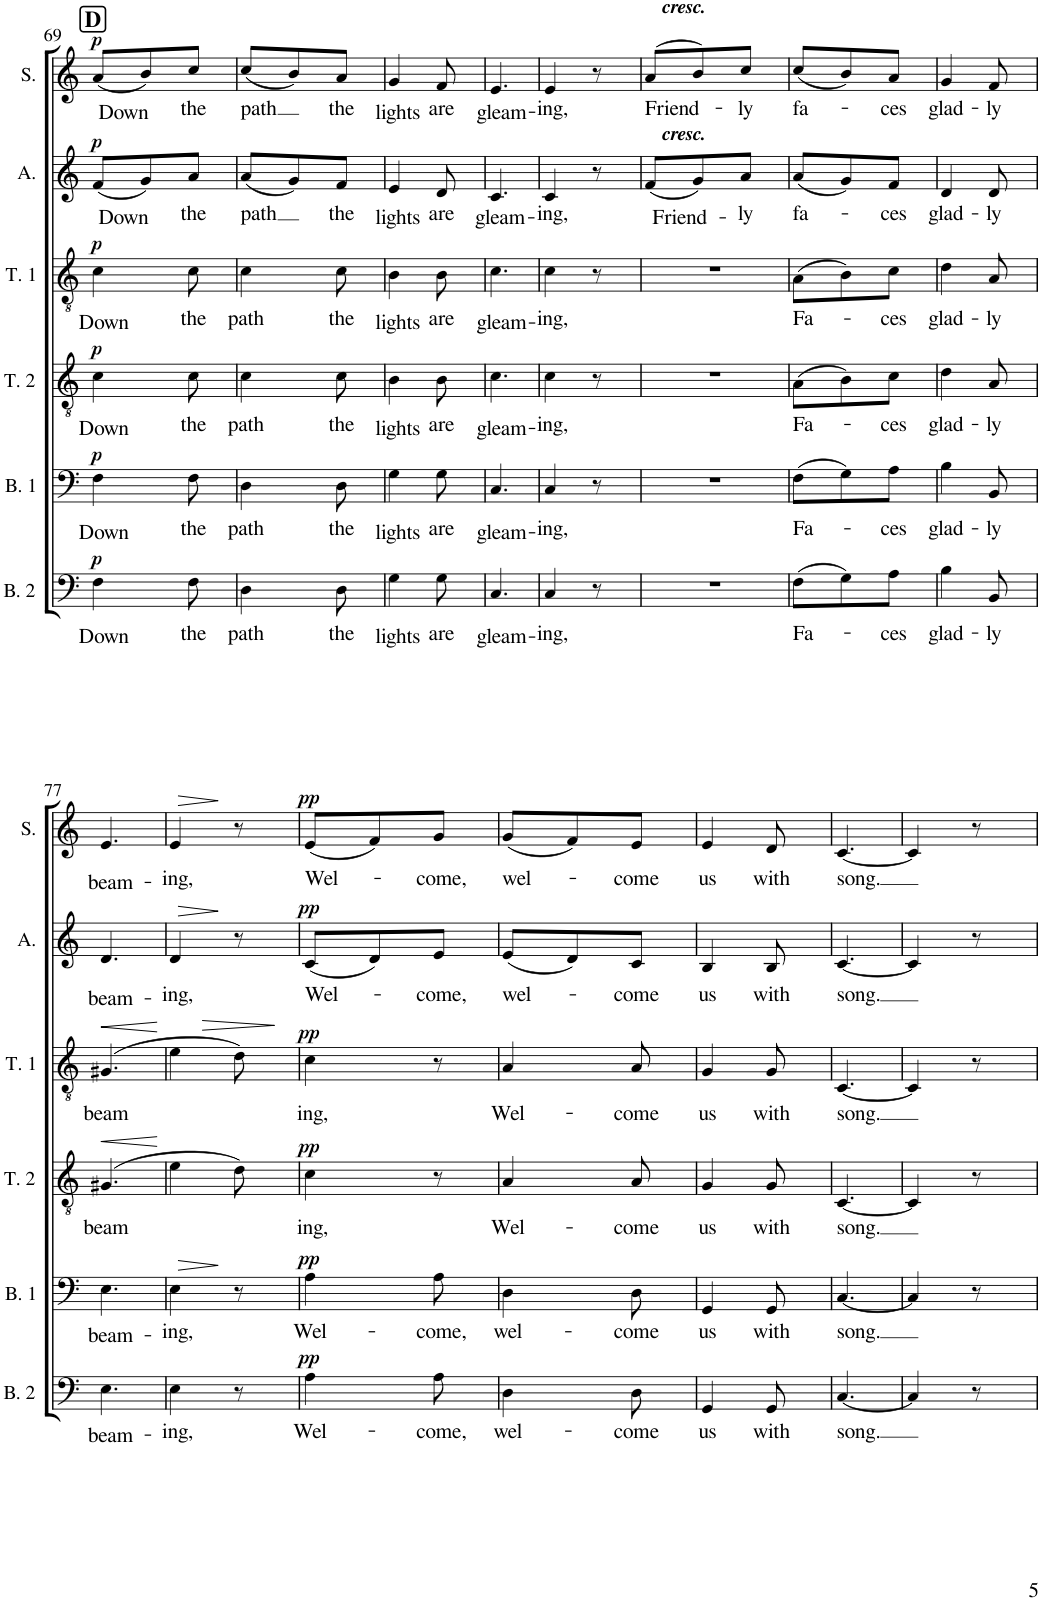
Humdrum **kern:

**kern	**text	**dynam	**kern	**text	**dynam	**kern	**text	**dynam	**kern	**text	**dynam	**kern	**text	**dynam	**kern	**text	**dynam
*part6	*part6	*part6	*part5	*part5	*part5	*part4	*part4	*part4	*part3	*part3	*part3	*part2	*part2	*part2	*part1	*part1	*part1
*staff6	*staff6	*staff6	*staff5	*staff5	*staff5	*staff4	*staff4	*staff4	*staff3	*staff3	*staff3	*staff2	*staff2	*staff2	*staff1	*staff1	*staff1
*I"Basse 2	*	*	*I"Basse 1	*	*	*I"Ténor 2	*	*	*I"Ténor 1	*	*	*I"Alto	*	*	*I"Soprano	*	*
*I'B. 2	*	*	*I'B. 1	*	*	*I'T. 2	*	*	*I'T. 1	*	*	*I'A.	*	*	*I'S.	*	*
!!LO:PB:g=z
*clefF4	*	*	*clefF4	*	*	*clefGv2	*	*	*clefGv2	*	*	*clefG2	*	*	*clefG2	*	*
*k[]	*	*	*k[]	*	*	*k[]	*	*	*k[]	*	*	*k[]	*	*	*k[]	*	*
*M3/8	*	*	*M3/8	*	*	*M3/8	*	*	*M3/8	*	*	*M3/8	*	*	*M3/8	*	*
!!LO:REH:place=s1:a:B:cj:fs=14:t=D
=69	=69	=69	=69	=69	=69	=69	=69	=69	=69	=69	=69	=69	=69	=69	=69	=69	=69
!	!LO:LY:b	!LO:DY:a	!	!LO:LY:b	!LO:DY:a	!	!LO:LY:b	!LO:DY:a	!	!LO:LY:b	!LO:DY:a	!	!LO:LY:b	!LO:DY:a	!	!LO:LY:b	!LO:DY:a
4F\	Down	p	4F\	Down	p	4c\	Down	p	4c\	Down	p	(<8f/L	Down	p	(<8a/L	Down	p
.	.	.	.	.	.	.	.	.	.	.	.	8g/)	.	.	8b/)	.	.
!	!LO:LY:b	!	!	!LO:LY:b	!	!	!LO:LY:b	!	!	!LO:LY:b	!	!	!LO:LY:b	!	!	!LO:LY:b	!
8F\	the	.	8F\	the	.	8c\	the	.	8c\	the	.	8a/J	the	.	8cc/J	the	.
=70	=70	=70	=70	=70	=70	=70	=70	=70	=70	=70	=70	=70	=70	=70	=70	=70	=70
!	!LO:LY:b	!	!	!LO:LY:b	!	!	!LO:LY:b	!	!	!LO:LY:b	!	!	!LO:LY:b	!	!	!LO:LY:b	!
4D\	path	.	4D\	path	.	4c\	path	.	4c\	path	.	(<8a/L	path	.	(<8cc/L	path	.
.	.	.	.	.	.	.	.	.	.	.	.	8g/)	.	.	8b/)	.	.
!	!LO:LY:b	!	!	!LO:LY:b	!	!	!LO:LY:b	!	!	!LO:LY:b	!	!	!LO:LY:b	!	!	!LO:LY:b	!
8D\	the	.	8D\	the	.	8c\	the	.	8c\	the	.	8f/J	the	.	8a/J	the	.
=71	=71	=71	=71	=71	=71	=71	=71	=71	=71	=71	=71	=71	=71	=71	=71	=71	=71
!	!LO:LY:b	!	!	!LO:LY:b	!	!	!LO:LY:b	!	!	!LO:LY:b	!	!	!LO:LY:b	!	!	!LO:LY:b	!
4G\	lights	.	4G\	lights	.	4B\	lights	.	4B\	lights	.	4e/	lights	.	4g/	lights	.
!	!LO:LY:b	!	!	!LO:LY:b	!	!	!LO:LY:b	!	!	!LO:LY:b	!	!	!LO:LY:b	!	!	!LO:LY:b	!
8G\	are	.	8G\	are	.	8B\	are	.	8B\	are	.	8d/	are	.	8f/	are	.
=72	=72	=72	=72	=72	=72	=72	=72	=72	=72	=72	=72	=72	=72	=72	=72	=72	=72
!	!LO:LY:b	!	!	!LO:LY:b	!	!	!LO:LY:b	!	!	!LO:LY:b	!	!	!LO:LY:b	!	!	!LO:LY:b	!
4.C/	gleam-	.	4.C/	gleam-	.	4.c\	gleam-	.	4.c\	gleam-	.	4.c/	gleam-	.	4.e/	gleam-	.
=73	=73	=73	=73	=73	=73	=73	=73	=73	=73	=73	=73	=73	=73	=73	=73	=73	=73
!	!LO:LY:b	!	!	!LO:LY:b	!	!	!LO:LY:b	!	!	!LO:LY:b	!	!	!LO:LY:b	!	!	!LO:LY:b	!
4C/	-ing,	.	4C/	-ing,	.	4c\	-ing,	.	4c\	-ing,	.	4c/	-ing,	.	4e/	-ing,	.
8r	.	.	8r	.	.	8r	.	.	8r	.	.	8r	.	.	8r	.	.
=74	=74	=74	=74	=74	=74	=74	=74	=74	=74	=74	=74	=74	=74	=74	=74	=74	=74
!	!	!	!	!	!	!	!	!	!	!	!	!	!	!	!LO:TX:a:Bi:t=cresc.	!	!
!	!	!	!	!	!	!	!	!	!	!	!	!LO:TX:a:Bi:t=cresc.	!	!	!	!	!
!	!	!	!	!	!	!	!	!	!	!	!	!	!LO:LY:b	!	!	!LO:LY:b	!
4.r	.	.	4.r	.	.	4.r	.	.	4.r	.	.	(<8f/L	Friend-	.	(>8a/L	Friend-	.
.	.	.	.	.	.	.	.	.	.	.	.	8g/)	.	.	8b/)	.	.
!	!	!	!	!	!	!	!	!	!	!	!	!	!LO:LY:b	!	!	!LO:LY:b	!
.	.	.	.	.	.	.	.	.	.	.	.	8a/J	-ly	.	8cc/J	-ly	.
=75	=75	=75	=75	=75	=75	=75	=75	=75	=75	=75	=75	=75	=75	=75	=75	=75	=75
!	!LO:LY:b	!	!	!LO:LY:b	!	!	!LO:LY:b	!	!	!LO:LY:b	!	!	!LO:LY:b	!	!	!LO:LY:b	!
(>8F\L	Fa-	.	(>8F\L	Fa-	.	(>8A\L	Fa-	.	(>8A\L	Fa-	.	(<8a/L	fa-	.	(<8cc/L	fa-	.
8G\)	.	.	8G\)	.	.	8B\)	.	.	8B\)	.	.	8g/)	.	.	8b/)	.	.
!	!LO:LY:b	!	!	!LO:LY:b	!	!	!LO:LY:b	!	!	!LO:LY:b	!	!	!LO:LY:b	!	!	!LO:LY:b	!
8A\J	-ces	.	8A\J	-ces	.	8c\J	-ces	.	8c\J	-ces	.	8f/J	-ces	.	8a/J	-ces	.
=76	=76	=76	=76	=76	=76	=76	=76	=76	=76	=76	=76	=76	=76	=76	=76	=76	=76
!	!LO:LY:b	!	!	!LO:LY:b	!	!	!LO:LY:b	!	!	!LO:LY:b	!	!	!LO:LY:b	!	!	!LO:LY:b	!
4B\	glad-	.	4B\	glad-	.	4d\	glad-	.	4d\	glad-	.	4d/	glad-	.	4g/	glad-	.
!	!LO:LY:b	!	!	!LO:LY:b	!	!	!LO:LY:b	!	!	!LO:LY:b	!	!	!LO:LY:b	!	!	!LO:LY:b	!
8BB/	-ly	.	8BB/	-ly	.	8A/	-ly	.	8A/	-ly	.	8d/	-ly	.	8f/	-ly	.
!!LO:LB:g=z
=77	=77	=77	=77	=77	=77	=77	=77	=77	=77	=77	=77	=77	=77	=77	=77	=77	=77
!	!LO:LY:b	!	!	!LO:LY:b	!	!	!LO:LY:b	!	!	!LO:LY:b	!LO:HP:b	!	!LO:LY:b	!	!	!LO:LY:b	!
4.E\	beam-	.	4.E\	beam-	.	(>4.G#X/	beam	.	(>4.G#X/	beam	<	4.d/	beam-	.	4.e/	beam-	.
=78	=78	=78	=78	=78	=78	=78	=78	=78	=78	=78	=78	=78	=78	=78	=78	=78	=78
!	!LO:LY:b	!	!	!LO:LY:b	!	!	!	!	!	!	!	!	!LO:LY:b	!	!	!LO:LY:b	!
4E\	-ing,	.	4E\	-ing,	.	4e\	.	.	4e\	.	.	4d/	-ing,	.	4e/	-ing,	.
8r	.	.	8r	.	.	8d\)	.	.	8d\)	.	.	8r	.	.	8r	.	.
.	.	.	.	.	.	.	.	.	.	.	[	.	.	.	.	.	.
=79	=79	=79	=79	=79	=79	=79	=79	=79	=79	=79	=79	=79	=79	=79	=79	=79	=79
!	!LO:LY:b	!LO:DY:a	!	!LO:LY:b	!LO:DY:a	!	!LO:LY:b	!LO:DY:a	!	!LO:LY:b	!LO:DY:a	!	!LO:LY:b	!LO:DY:a	!	!LO:LY:b	!LO:DY:a
4A\	Wel-	pp	4A\	Wel-	pp	4c\	-ing,	pp	4c\	-ing,	pp	(<8c/L	Wel-	pp	(<8e/L	Wel-	pp
.	.	.	.	.	.	.	.	.	.	.	.	8d/)	.	.	8f/)	.	.
!	!LO:LY:b	!	!	!LO:LY:b	!	!	!	!	!	!	!	!	!LO:LY:b	!	!	!LO:LY:b	!
8A\	-come,	.	8A\	-come,	.	8r	.	.	8r	.	.	8e/J	-come,	.	8g/J	-come,	.
=80	=80	=80	=80	=80	=80	=80	=80	=80	=80	=80	=80	=80	=80	=80	=80	=80	=80
!	!LO:LY:b	!	!	!LO:LY:b	!	!	!LO:LY:b	!	!	!LO:LY:b	!	!	!LO:LY:b	!	!	!LO:LY:b	!
4D\	wel-	.	4D\	wel-	.	4A/	Wel-	.	4A/	Wel-	.	(<8e/L	wel-	.	(<8g/L	wel-	.
.	.	.	.	.	.	.	.	.	.	.	.	8d/)	.	.	8f/)	.	.
!	!LO:LY:b	!	!	!LO:LY:b	!	!	!LO:LY:b	!	!	!LO:LY:b	!	!	!LO:LY:b	!	!	!LO:LY:b	!
8D\	-come	.	8D\	-come	.	8A/	-come	.	8A/	-come	.	8c/J	-come	.	8e/J	-come	.
=81	=81	=81	=81	=81	=81	=81	=81	=81	=81	=81	=81	=81	=81	=81	=81	=81	=81
!	!LO:LY:b	!	!	!LO:LY:b	!	!	!LO:LY:b	!	!	!LO:LY:b	!	!	!LO:LY:b	!	!	!LO:LY:b	!
4GG/	us	.	4GG/	us	.	4G/	us	.	4G/	us	.	4B/	us	.	4e/	us	.
!	!LO:LY:b	!	!	!LO:LY:b	!	!	!LO:LY:b	!	!	!LO:LY:b	!	!	!LO:LY:b	!	!	!LO:LY:b	!
8GG/	with	.	8GG/	with	.	8G/	with	.	8G/	with	.	8B/	with	.	8d/	with	.
=82	=82	=82	=82	=82	=82	=82	=82	=82	=82	=82	=82	=82	=82	=82	=82	=82	=82
!	!LO:LY:b	!	!	!LO:LY:b	!	!	!LO:LY:b	!	!	!LO:LY:b	!	!	!LO:LY:b	!	!	!LO:LY:b	!
[<4.C/	song.	.	[<4.C/	song.	.	[<4.C/	song.	.	[<4.C/	song.	.	[<4.c/	song.	.	[<4.c/	song.	.
=83	=83	=83	=83	=83	=83	=83	=83	=83	=83	=83	=83	=83	=83	=83	=83	=83	=83
4C/]	.	.	4C/]	.	.	4C/]	.	.	4C/]	.	.	4c/]	.	.	4c/]	.	.
8r	.	.	8r	.	.	8r	.	.	8r	.	.	8r	.	.	8r	.	.
=	=	=	=	=	=	=	=	=	=	=	=	=	=	=	=	=	=
*-	*-	*-	*-	*-	*-	*-	*-	*-	*-	*-	*-	*-	*-	*-	*-	*-	*-
